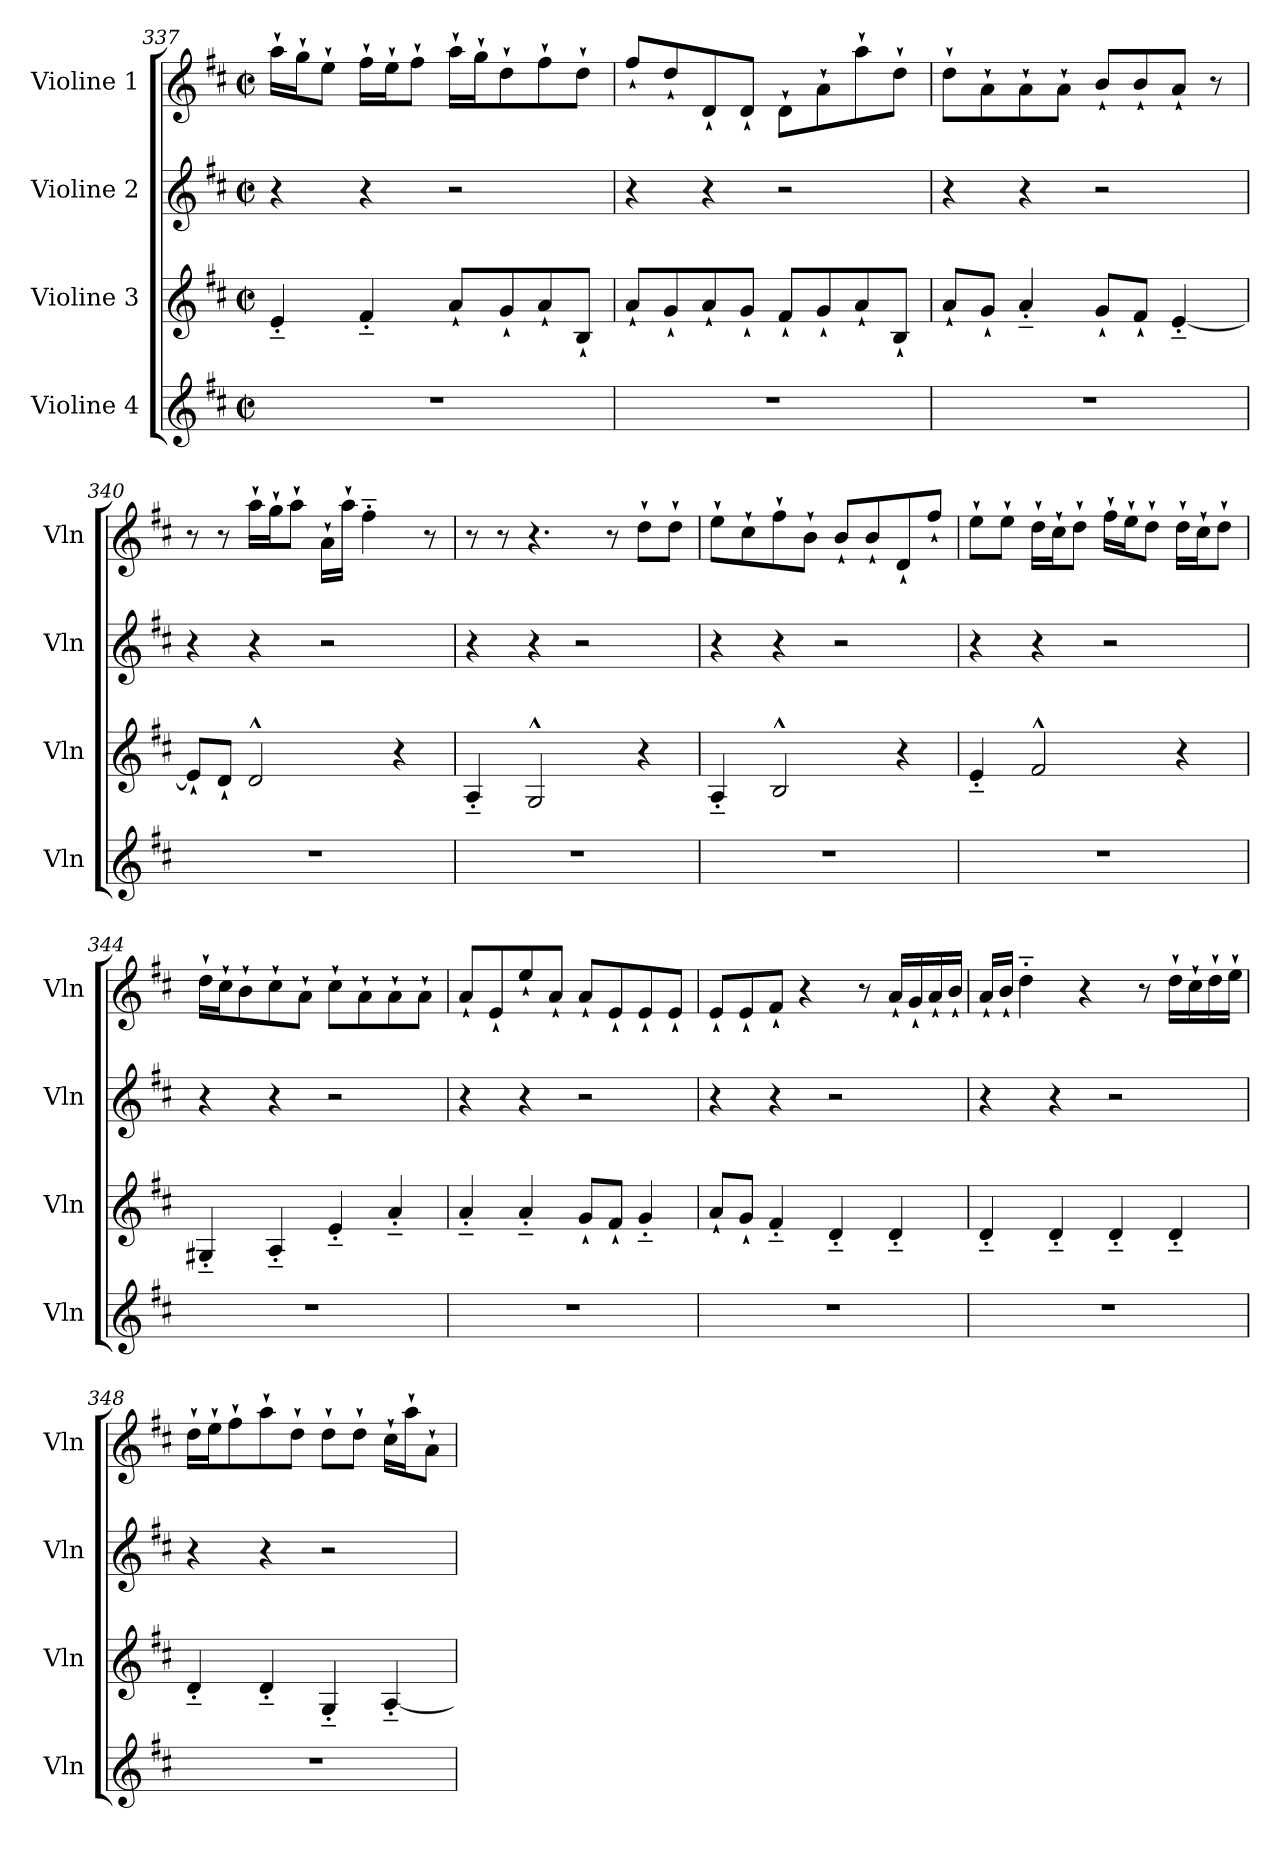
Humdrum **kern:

**kern	**kern	**kern	**kern
*part4	*part3	*part2	*part1
*staff4	*staff3	*staff2	*staff1
*I"Violine 4	*I"Violine 3	*I"Violine 2	*I"Violine 1
*I'Vln	*I'Vln	*I'Vln	*I'Vln
!!LO:LB:g=z
*clefG2	*clefG2	*clefG2	*clefG2
*k[f#c#]	*k[f#c#]	*k[f#c#]	*k[f#c#]
*D:	*D:	*D:	*D:
*M2/2	*M2/2	*M2/2	*M2/2
*met(c|)	*met(c|)	*met(c|)	*met(c|)
=337	=337	=337	=337
1r	4e~'/	4r	16aa`\LL
.	.	.	16gg`\J
.	.	.	8ee`\J
.	4f#~'/	4r	16ff#`\LL
.	.	.	16ee`\J
.	.	.	8ff#`\J
.	8a`/L	2r	16aa`\LL
.	.	.	16gg`\J
.	8g`/	.	8dd`\
.	8a`/	.	8ff#`\
.	8B`/J	.	8dd`\J
=338	=338	=338	=338
1r	8a`/L	4r	8ff#`/L
.	8g`/	.	8dd`/
.	8a`/	4r	8d`/
.	8g`/J	.	8d`/J
.	8f#`/L	2r	8d`\L
.	8g`/	.	8a`\
.	8a`/	.	8aa`\
.	8B`/J	.	8dd`\J
=339	=339	=339	=339
1r	8a`/L	4r	8dd`\L
.	8g`/J	.	8a`\
.	4a~'/	4r	8a`\
.	.	.	8a`\J
.	8g`/L	2r	8b`/L
.	8f#`/J	.	8b`/
.	[4e~'/	.	8a`/J
.	.	.	8r
=340	=340	=340	=340
1r	8e`/L]	4r	8r
.	8d`/J	.	8r
.	2d^^/	4r	16aa`\LL
.	.	.	16gg`\J
.	.	.	8aa`\J
.	.	2r	16a`\LL
.	.	.	16aa`\JJ
.	.	.	4ff#~'\
.	4r	.	.
.	.	.	8r
=341	=341	=341	=341
1r	4A~'/	4r	8r
.	.	.	8r
.	2G^^/	4r	4.r
.	.	2r	.
.	.	.	8r
.	4r	.	8dd`\L
.	.	.	8dd`\J
!!LO:PB:g=z
=342	=342	=342	=342
1r	4A~'/	4r	8ee`\L
.	.	.	8cc#`\
.	2B^^/	4r	8ff#`\
.	.	.	8b`\J
.	.	2r	8b`/L
.	.	.	8b`/
.	4r	.	8d`/
.	.	.	8ff#`/J
=343	=343	=343	=343
1r	4e~'/	4r	8ee`\L
.	.	.	8ee`\J
.	2f#^^/	4r	16dd`\LL
.	.	.	16cc#`\J
.	.	.	8dd`\J
.	.	2r	16ff#`\LL
.	.	.	16ee`\J
.	.	.	8dd`\J
.	4r	.	16dd`\LL
.	.	.	16cc#`\J
.	.	.	8dd`\J
=344	=344	=344	=344
1r	4G#X~'/	4r	16dd`\LL
.	.	.	16cc#`\J
.	.	.	8b`\
.	4A~'/	4r	8cc#`\
.	.	.	8a`\J
.	4e~'/	2r	8cc#`\L
.	.	.	8a`\
.	4a~'/	.	8a`\
.	.	.	8a`\J
=345	=345	=345	=345
1r	4a~'/	4r	8a`/L
.	.	.	8e`/
.	4a~'/	4r	8ee`/
.	.	.	8a`/J
.	8g`/L	2r	8a`/L
.	8f#`/J	.	8e`/
.	4g~'/	.	8e`/
.	.	.	8e`/J
=346	=346	=346	=346
1r	8a`/L	4r	8e`/L
.	8g`/J	.	8e`/
.	4f#~'/	4r	8f#`/J
.	.	.	4r
.	4d~'/	2r	.
.	.	.	8r
.	4d~'/	.	16a`/LL
.	.	.	16g`/
.	.	.	16a`/
.	.	.	16b`/JJ
!!LO:LB:g=z
=347	=347	=347	=347
1r	4d~'/	4r	16a`/LL
.	.	.	16b`/JJ
.	.	.	4dd~'\
.	4d~'/	4r	.
.	.	.	4r
.	4d~'/	2r	.
.	.	.	8r
.	4d~'/	.	16dd`\LL
.	.	.	16cc#`\
.	.	.	16dd`\
.	.	.	16ee`\JJ
=348	=348	=348	=348
1r	4d~'/	4r	16dd`\LL
.	.	.	16ee`\J
.	.	.	8ff#`\
.	4d~'/	4r	8aa`\
.	.	.	8dd`\J
.	4G~'/	2r	8dd`\L
.	.	.	8dd`\J
.	[4A~'/	.	16cc#`\LL
.	.	.	16aa`\J
.	.	.	8a`\J
=	=	=	=
*-	*-	*-	*-
